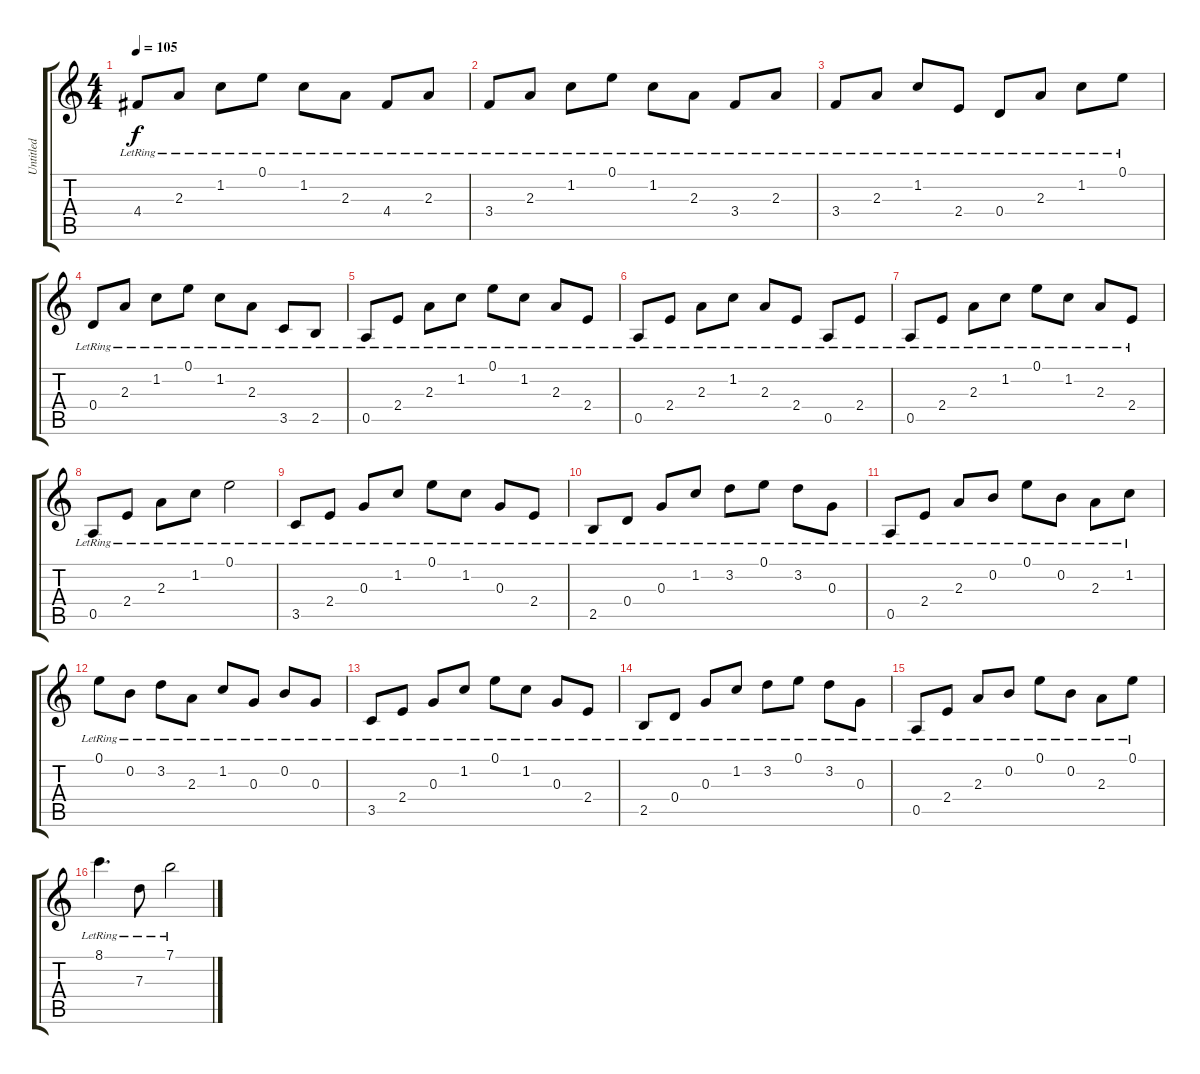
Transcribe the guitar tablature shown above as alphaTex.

\track ("Untitled" "Untitled") {instrument acousticguitarsteel}
\staff {score tabs}
\tuning (E4 B3 G3 D3 A2 E2) {hide}
\ts (4 4)
\tempo 105
\clef g2
\ks c
4.4{lr}.8{dy f} 2.3{lr}.8 1.2{lr}.8 0.1{lr}.8 1.2{lr}.8 2.3{lr}.8 4.4{lr}.8 2.3{lr}.8 |
3.4{lr}.8 2.3{lr}.8 1.2{lr}.8 0.1{lr}.8 1.2{lr}.8 2.3{lr}.8 3.4{lr}.8 2.3{lr}.8 |
3.4{lr}.8 2.3{lr}.8 1.2{lr}.8 2.4{lr}.8 0.4{lr}.8 2.3{lr}.8 1.2{lr}.8 0.1{lr}.8 |
0.4{lr}.8 2.3{lr}.8 1.2{lr}.8 0.1{lr}.8 1.2{lr}.8 2.3{lr}.8 3.5{lr}.8 2.5{lr}.8 |
0.5{lr}.8 2.4{lr}.8 2.3{lr}.8 1.2{lr}.8 0.1{lr}.8 1.2{lr}.8 2.3{lr}.8 2.4{lr}.8 |
0.5{lr}.8 2.4{lr}.8 2.3{lr}.8 1.2{lr}.8 2.3{lr}.8 2.4{lr}.8 0.5{lr}.8 2.4{lr}.8 |
0.5{lr}.8 2.4{lr}.8 2.3{lr}.8 1.2{lr}.8 0.1{lr}.8 1.2{lr}.8 2.3{lr}.8 2.4{lr}.8 |
0.5{lr}.8 2.4{lr}.8 2.3{lr}.8 1.2{lr}.8 0.1{lr}.2 |
3.5{lr}.8 2.4{lr}.8 0.3{lr}.8 1.2{lr}.8 0.1{lr}.8 1.2{lr}.8 0.3{lr}.8 2.4{lr}.8 |
2.5{lr}.8 0.4{lr}.8 0.3{lr}.8 1.2{lr}.8 3.2{lr}.8 0.1{lr}.8 3.2{lr}.8 0.3{lr}.8 |
0.5{lr}.8 2.4{lr}.8 2.3{lr}.8 0.2{lr}.8 0.1{lr}.8 0.2{lr}.8 2.3{lr}.8 1.2{lr}.8 |
0.1{lr}.8 0.2{lr}.8 3.2{lr}.8 2.3{lr}.8 1.2{lr}.8 0.3{lr}.8 0.2{lr}.8 0.3{lr}.8 |
3.5{lr}.8 2.4{lr}.8 0.3{lr}.8 1.2{lr}.8 0.1{lr}.8 1.2{lr}.8 0.3{lr}.8 2.4{lr}.8 |
2.5{lr}.8 0.4{lr}.8 0.3{lr}.8 1.2{lr}.8 3.2{lr}.8 0.1{lr}.8 3.2{lr}.8 0.3{lr}.8 |
0.5{lr}.8 2.4{lr}.8 2.3{lr}.8 0.2{lr}.8 0.1{lr}.8 0.2{lr}.8 2.3{lr}.8 0.1{lr}.8 |
8.1{lr}.4{d} 7.3{lr}.8 7.1{lr}.2
